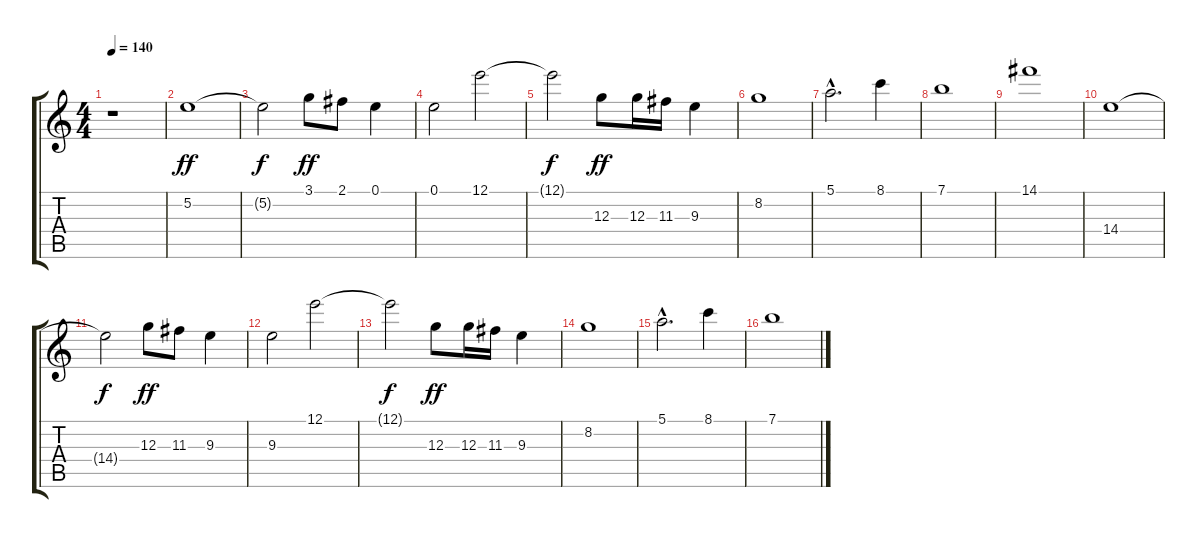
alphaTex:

\track "" {instrument distortionguitar}
\staff {score tabs}
\tuning (E4 B3 G3 D3 A2 E2) {hide}
\ts (4 4)
\tempo 140
\clef g2
\ks c
r.1{dy ff} |
5.2.1 |
5.2{t}.2{dy f} 3.1.8{dy ff} 2.1.8 0.1.4 |
0.1.2 12.1.2 |
12.1{t}.2{dy f} 12.3.8{dy ff} 12.3.16 11.3.16 9.3.4 |
8.2.1 |
5.1{hac}.2{d} 8.1.4 |
7.1.1 |
14.1.1 |
14.4.1 |
14.4{t}.2{dy f} 12.3.8{dy ff} 11.3.8 9.3.4 |
9.3.2 12.1.2 |
12.1{t}.2{dy f} 12.3.8{dy ff} 12.3.16 11.3.16 9.3.4 |
8.2.1 |
5.1{hac}.2{d} 8.1.4 |
7.1.1
